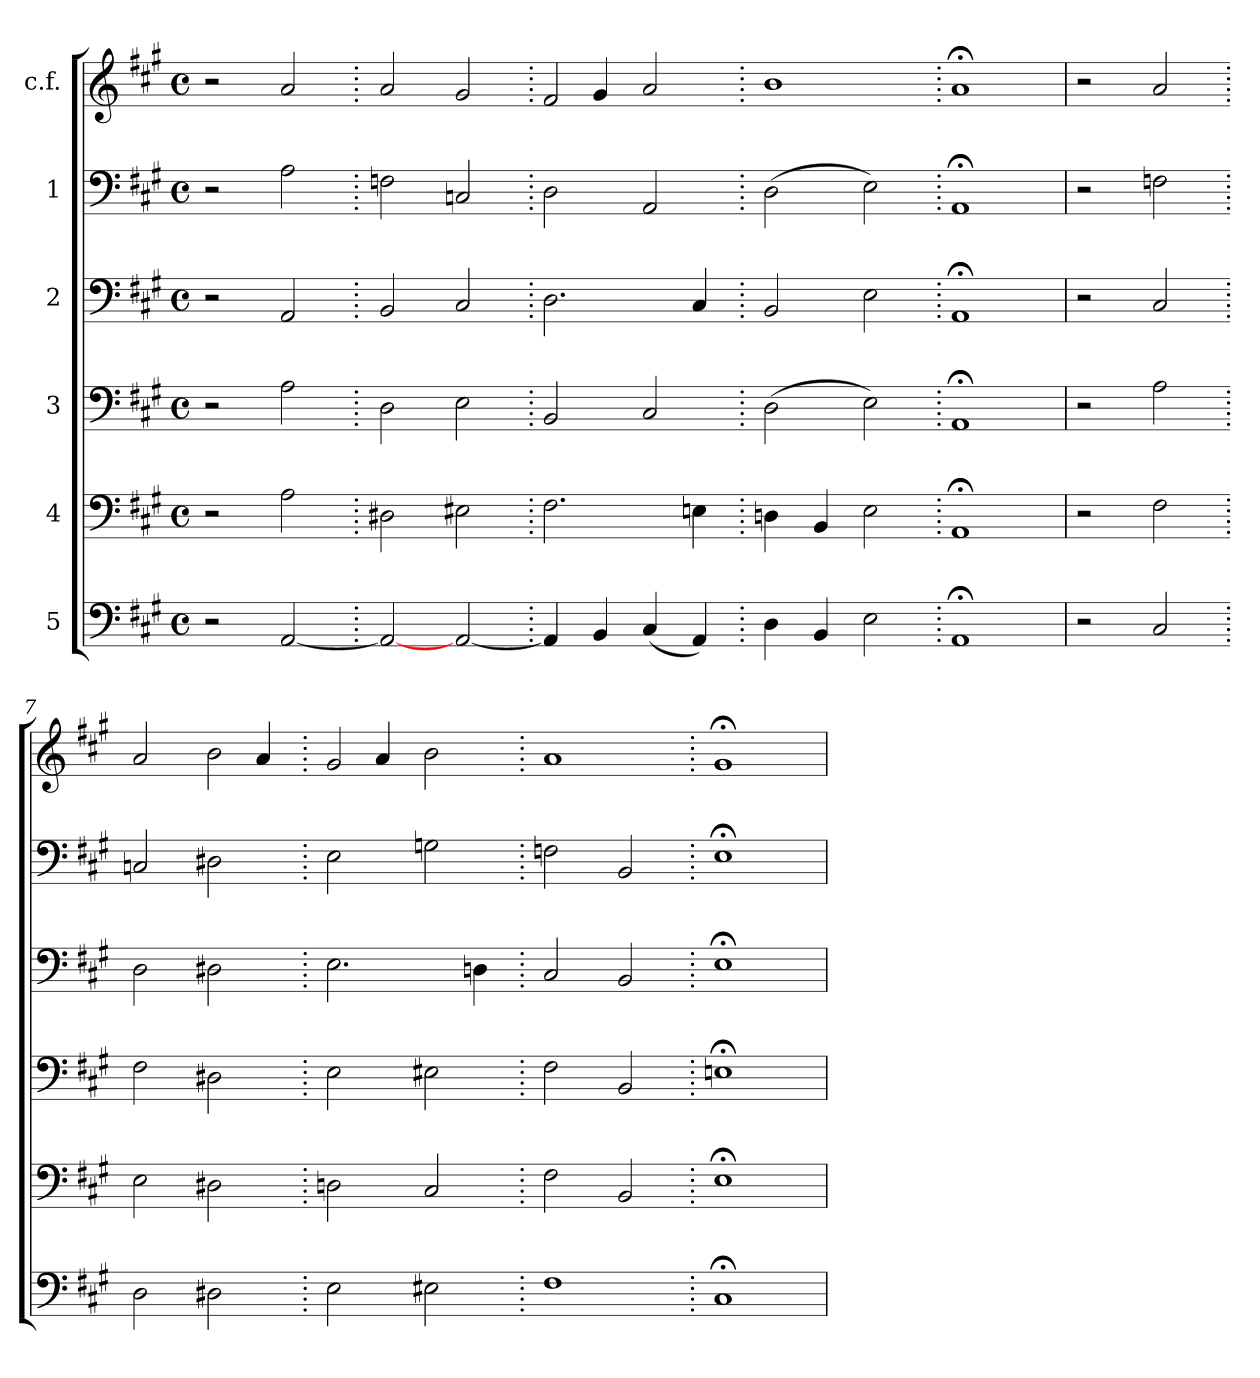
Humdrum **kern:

**kern	**kern	**kern	**kern	**kern	**kern
*part6	*part5	*part4	*part3	*part2	*part1
*staff6	*staff5	*staff4	*staff3	*staff2	*staff1
*I"5	*I"4	*I"3	*I"2	*I"1	*I"c.f.
*clefF4	*clefF4	*clefF4	*clefF4	*clefF4	*clefG2
*k[f#c#g#]	*k[f#c#g#]	*k[f#c#g#]	*k[f#c#g#]	*k[f#c#g#]	*k[f#c#g#]
*M4/4	*M4/4	*M4/4	*M4/4	*M4/4	*M4/4
*met(c)	*met(c)	*met(c)	*met(c)	*met(c)	*met(c)
*MM180	*MM180	*MM180	*MM180	*MM180	*MM180
=1	=1	=1	=1	=1	=1
2r	2r	2r	2r	2r	2r
[2AA	2A	2A	2AA	2A	2a
=2.	=2.	=2.	=2.	=2.	=2.
2AA_	2D#X	2D	2BB	2Fn	2a
[2AA	2E#X	2E	2C#	2Cn	2g#
=3.	=3.	=3.	=3.	=3.	=3.
!	!	!	!	!	!LO:N:vis=2
4AA]	2.F#	2BB	2.D	2D	4f#
4BB	.	.	.	.	4g#!
(4C#	.	2C#	.	2AA	2a
4AA)	4En	.	4C#	.	.
=4.	=4.	=4.	=4.	=4.	=4.
4D	4Dn	(2D	2BB	(2D	1b
4BB	4BB	.	.	.	.
2E	2E	2E)	2E	2E)	.
=5.	=5.	=5.	=5.	=5.	=5.
1AA;<	1AA;<	1AA;<	1AA;<	1AA;<	1a;<
=6	=6	=6	=6	=6	=6
2r	2r	2r	2r	2r	2r
2C#	2F#	2A	2C#	2Fn	2a
=7.	=7.	=7.	=7.	=7.	=7.
2D	2E	2F#	2D	2Cn	2a
!	!	!	!	!	!LO:N:vis=2
2D#X	2D#X	2D#X	2D#X	2D#X	4b
.	.	.	.	.	4a!
=8.	=8.	=8.	=8.	=8.	=8.
!	!	!	!	!	!LO:N:vis=2
2E	2Dn	2E	2.E	2E	4g#
.	.	.	.	.	4a!
2E#X	2C#	2E#X	.	2Gn	2b
.	.	.	4Dn	.	.
=9.	=9.	=9.	=9.	=9.	=9.
1F#	2F#	2F#	2C#	2Fn	1a
.	2BB	2BB	2BB	2BB	.
=10.	=10.	=10.	=10.	=10.	=10.
1C#;<	1E;<	1En;<	1E;<	1E;<	1g#;<
=	=	=	=	=	=
*-	*-	*-	*-	*-	*-
